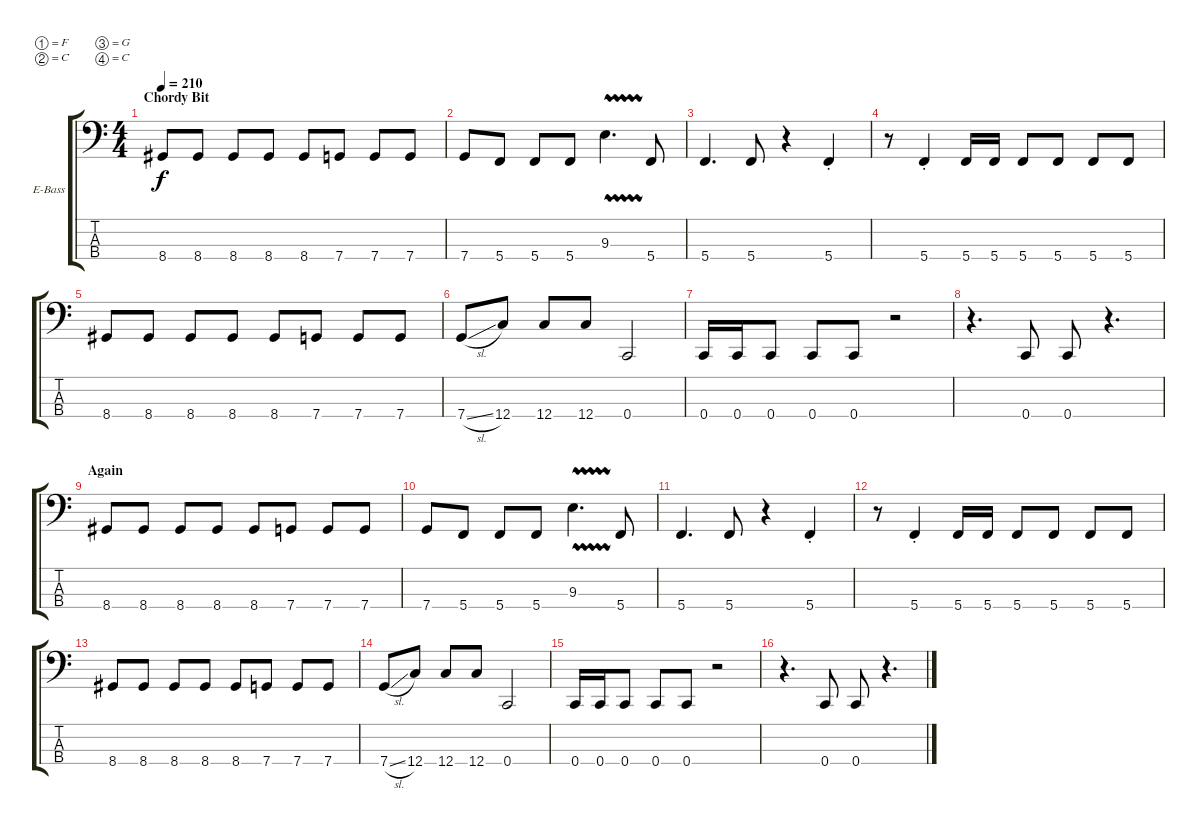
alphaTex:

\defaultSystemsLayout 4
\bracketExtendMode groupsimilarinstruments
\firstSystemTrackNameOrientation horizontal
\otherSystemsTrackNameOrientation horizontal
\track ("Bass" "E-Bass") {instrument electricbassfinger}
\staff {score tabs}
\tuning (F2 C2 G1 C1)
\ts (4 4)
\section ("" "Chordy Bit")
\tempo 210
\clef f4
\ks c
8.4.8{dy f} 8.4.8 8.4.8 8.4.8 8.4.8 7.4.8 7.4.8 7.4.8 |
7.4.8 5.4.8 5.4.8 5.4.8 9.3{vw}.4{d} 5.4.8 |
5.4.4{d} 5.4.8 r.4 5.4{st}.4 |
r.8 5.4{st}.4 5.4.16 5.4.16 5.4.8 5.4.8 5.4.8 5.4.8 |
8.4.8 8.4.8 8.4.8 8.4.8 8.4.8 7.4.8 7.4.8 7.4.8 |
7.4{sl}.8 12.4.8 12.4.8 12.4.8 0.4.2 |
0.4.16 0.4.16 0.4.8 0.4.8 0.4.8 r.2 |
r.4{d} 0.4.8 0.4.8 r.4{d} |
\section ("" "Again")
8.4.8 8.4.8 8.4.8 8.4.8 8.4.8 7.4.8 7.4.8 7.4.8 |
7.4.8 5.4.8 5.4.8 5.4.8 9.3{vw}.4{d} 5.4.8 |
5.4.4{d} 5.4.8 r.4 5.4{st}.4 |
r.8 5.4{st}.4 5.4.16 5.4.16 5.4.8 5.4.8 5.4.8 5.4.8 |
8.4.8 8.4.8 8.4.8 8.4.8 8.4.8 7.4.8 7.4.8 7.4.8 |
7.4{sl}.8 12.4.8 12.4.8 12.4.8 0.4.2 |
0.4.16 0.4.16 0.4.8 0.4.8 0.4.8 r.2 |
r.4{d} 0.4.8 0.4.8 r.4{d}
